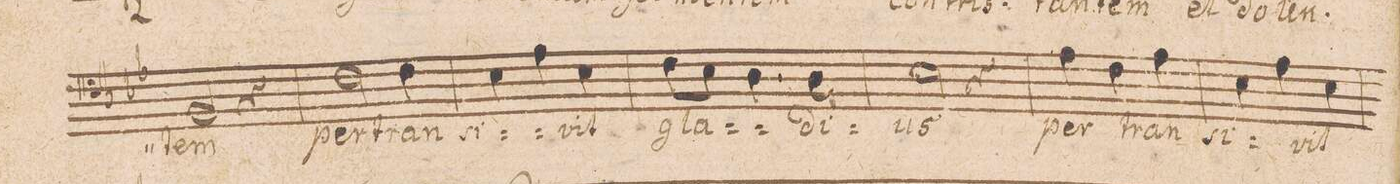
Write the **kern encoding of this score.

**kern	**text
*I"TENOR.	*
*clefC4	*
*k[b-e-]	*
*M3/4	*
2F/	-tem
4r	.
=27	=27
2c\	per-
4c\	-tran-
=28	=28
4B-\	-si-
4e-\	.
4B-\	-vit
=29	=29
8c\L	gla-
8B-\J	.
4.A\	.
8A\	-di-
=30	=30
2B-\	-us
4r	.
=31	=31
4e-\	per-
4c\	.
4e-\	-tran-
=32	=32
4B-\	-si-
4e-\	.
4B-\	-vit
=33	=33
*-	*-
